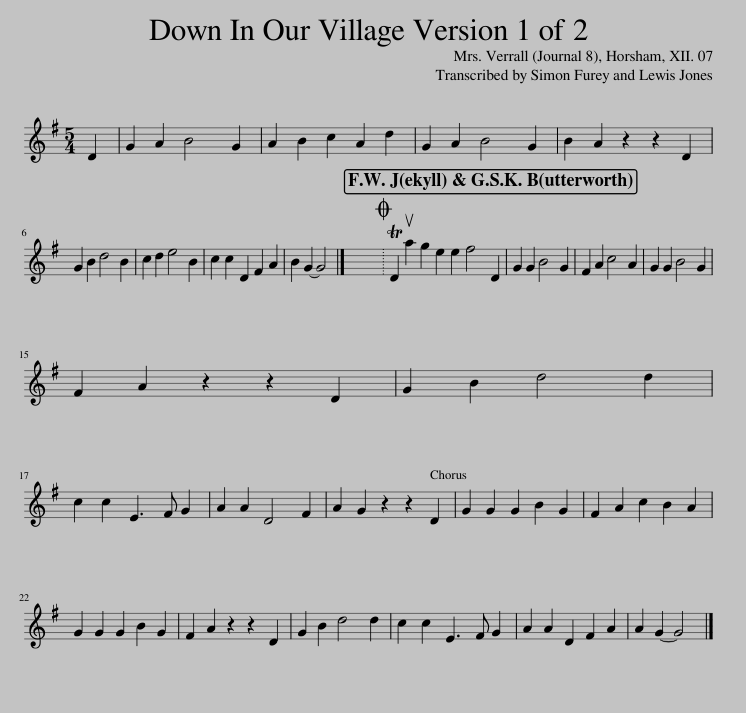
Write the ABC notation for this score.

X:1
L:1/8
M:5/4
I:linebreak $
K:G
V:1 treble
V:1
 D2 | G2 A2 B4 G2 | A2 B2 c2 A2 d2 | G2 A2 B4 G2 | B2 A2 z2 z2 D2 |$ %5
 G2 B2 d4 B2 | c2 d2 e4 B2 | c2 c2 D2 F2 A2 | B2 G2- G4 |] x10 | %10
O TD2 ua2 g2 e2 e2 f4 D2 | G2 G2 B4 G2 | F2 A2 c4 A2 | G2 G2 B4 G2 |$ F2 A2 z2 z2 D2 | %15
 G2 B2 d4 d2 |$ c2 c2 E3 F G2 | A2 A2 D4 F2 | A2 G2 z2 z2 D2 | G2 G2 G2 B2 G2 | %20
 F2 A2 c2 B2 A2 |$ G2 G2 G2 B2 G2 | F2 A2 z2 z2 D2 | G2 B2 d4 d2 | c2 c2 E3 F G2 | %25
 A2 A2 D2 F2 A2 | A2 G2- G4 |] %27
